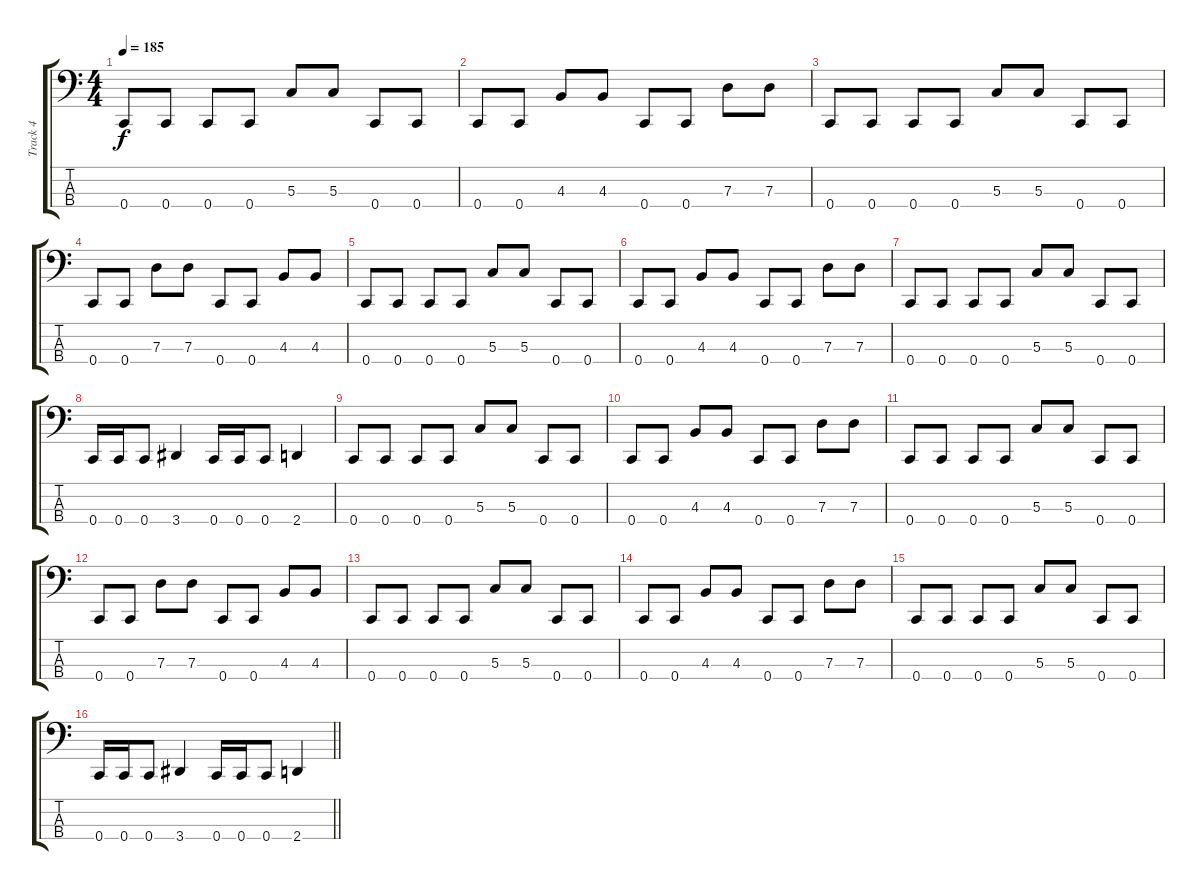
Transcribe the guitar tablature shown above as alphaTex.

\track ("Track 4" "Track 4") {instrument electricbassfinger}
\staff {score tabs}
\tuning (F2 C2 G1 C1) {hide}
\ts (4 4)
\tempo 185
\clef f4
\ks c
0.4.8{dy f instrument electricbassfinger} 0.4.8 0.4.8 0.4.8 5.3.8 5.3.8 0.4.8 0.4.8 |
0.4.8 0.4.8 4.3.8 4.3.8 0.4.8 0.4.8 7.3.8 7.3.8 |
0.4.8 0.4.8 0.4.8 0.4.8 5.3.8 5.3.8 0.4.8 0.4.8 |
0.4.8 0.4.8 7.3.8 7.3.8 0.4.8 0.4.8 4.3.8 4.3.8 |
0.4.8 0.4.8 0.4.8 0.4.8 5.3.8 5.3.8 0.4.8 0.4.8 |
0.4.8 0.4.8 4.3.8 4.3.8 0.4.8 0.4.8 7.3.8 7.3.8 |
0.4.8 0.4.8 0.4.8 0.4.8 5.3.8 5.3.8 0.4.8 0.4.8 |
0.4.16 0.4.16 0.4.8 3.4.4 0.4.16 0.4.16 0.4.8 2.4.4 |
0.4.8 0.4.8 0.4.8 0.4.8 5.3.8 5.3.8 0.4.8 0.4.8 |
0.4.8 0.4.8 4.3.8 4.3.8 0.4.8 0.4.8 7.3.8 7.3.8 |
0.4.8 0.4.8 0.4.8 0.4.8 5.3.8 5.3.8 0.4.8 0.4.8 |
0.4.8 0.4.8 7.3.8 7.3.8 0.4.8 0.4.8 4.3.8 4.3.8 |
0.4.8 0.4.8 0.4.8 0.4.8 5.3.8 5.3.8 0.4.8 0.4.8 |
0.4.8 0.4.8 4.3.8 4.3.8 0.4.8 0.4.8 7.3.8 7.3.8 |
0.4.8 0.4.8 0.4.8 0.4.8 5.3.8 5.3.8 0.4.8 0.4.8 |
\barLineRight lightlight
0.4.16 0.4.16 0.4.8 3.4.4 0.4.16 0.4.16 0.4.8 2.4.4
